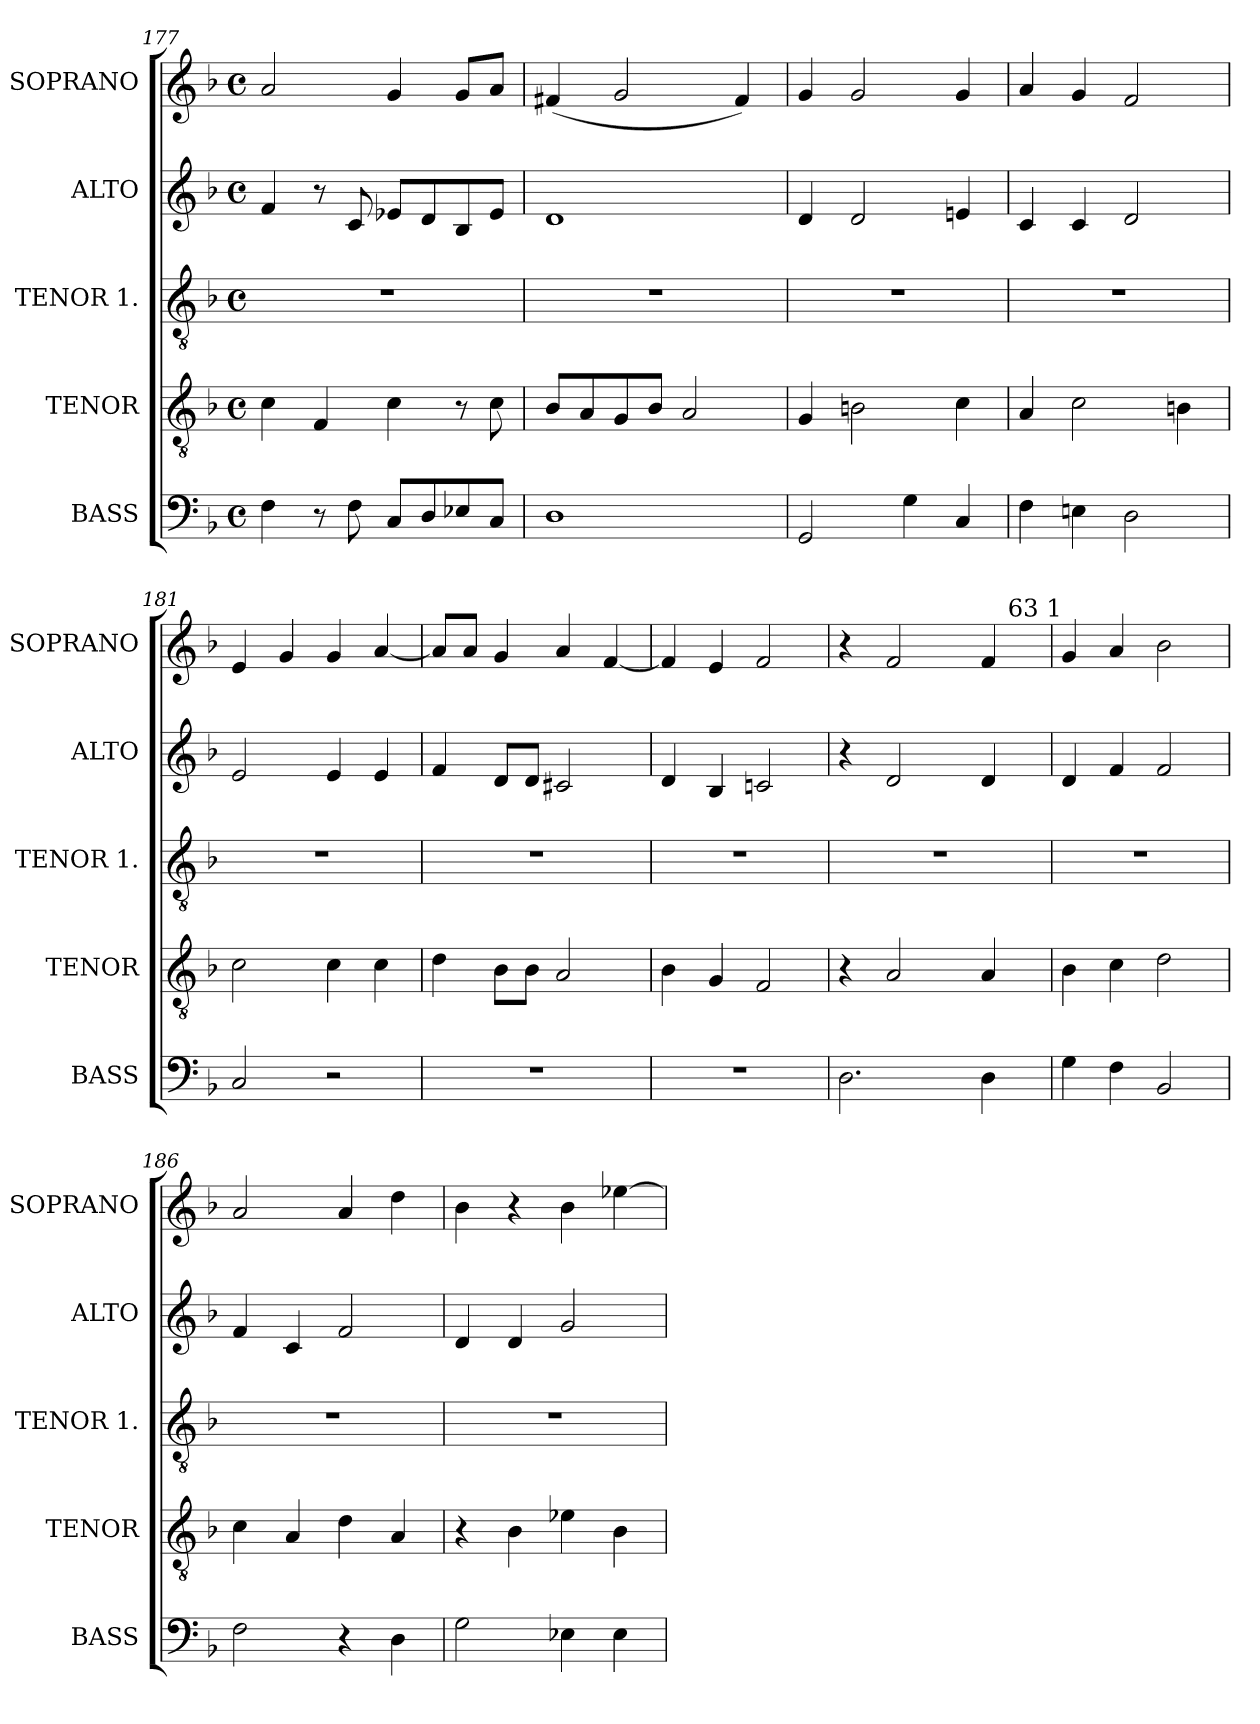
**kern	**kern	**kern	**kern	**kern
*part5	*part4	*part3	*part2	*part1
*staff5	*staff4	*staff3	*staff2	*staff1
*I"BASS	*I"TENOR	*I"TENOR 1.	*I"ALTO	*I"SOPRANO
*I'BASS	*I'TENOR	*I'TENOR 1.	*I'ALTO	*I'SOPRANO
*clefF4	*clefGv2	*clefGv2	*clefG2	*clefG2
*k[b-]	*k[b-]	*k[b-]	*k[b-]	*k[b-]
*F:	*F:	*F:	*F:	*F:
*M4/4	*M4/4	*M4/4	*M4/4	*M4/4
*met(c)	*met(c)	*met(c)	*met(c)	*met(c)
=177	=177	=177	=177	=177
4F\	4c\	1r	4f/	2a/
8r	4F/	.	8r	.
8F\	.	.	8c/	.
8C/L	4c\	.	8e-X/L	4g/
8D/	.	.	8d/	.
8E-X/	8r	.	8B-/	8g/L
8C/J	8c\	.	8e-/J	8a/J
=178	=178	=178	=178	=178
1D	8B-/L	1r	1d	(<4f#X/
.	8A/	.	.	.
.	8G/	.	.	2g/
.	8B-/J	.	.	.
.	2A/	.	.	.
.	.	.	.	4f#/)
=179	=179	=179	=179	=179
2GG/	4G/	1r	4d/	4g/
.	2Bn\	.	2d/	2g/
4G\	.	.	.	.
4C/	4c\	.	4en/	4g/
=180	=180	=180	=180	=180
4F\	4A/	1r	4c/	4a/
4En\	2c\	.	4c/	4g/
2D\	.	.	2d/	2f/
.	4Bn\	.	.	.
=181	=181	=181	=181	=181
2C/	2c\	1r	2e/	4e/
.	.	.	.	4g/
2r	4c\	.	4e/	4g/
.	4c\	.	4e/	[<4a/
!!LO:LB:g=z
=182	=182	=182	=182	=182
1r	4d\	1r	4f/	8a/L]
.	.	.	.	8a/J
.	8B-\L	.	8d/L	4g/
.	8B-\J	.	8d/J	.
.	2A/	.	2c#X/	4a/
.	.	.	.	[<4f/
=183	=183	=183	=183	=183
1r	4B-\	1r	4d/	4f/]
.	4G/	.	4B-/	4e/
.	2F/	.	2cn/	2f/
=184	=184	=184	=184	=184
*	*	*	*	*^
2.D\	4r	1r	4r	4r	2ryy
.	2A/	.	2d/	2f/	.
.	.	.	.	.	4ryy
4D\	4A/	.	4d/	4f/	16.ryy
!	!	!	!	!	!LO:TX:a:t=63 1
.	.	.	.	.	8ryy
.	.	.	.	.	32ryy
*	*	*	*	*v	*v
=185	=185	=185	=185	=185
4G\	4B-\	1r	4d/	4g/
4F\	4c\	.	4f/	4a/
2BB-/	2d\	.	2f/	2b-\
=186	=186	=186	=186	=186
2F\	4c\	1r	4f/	2a/
.	4A/	.	4c/	.
4r	4d\	.	2f/	4a/
4D\	4A/	.	.	4dd\
=187	=187	=187	=187	=187
2G\	4r	1r	4d/	4b-\
.	4B-\	.	4d/	4r
4E-X\	4e-X\	.	2g/	4b-\
4E-\	4B-\	.	.	[>4ee-X\
=	=	=	=	=
*-	*-	*-	*-	*-
